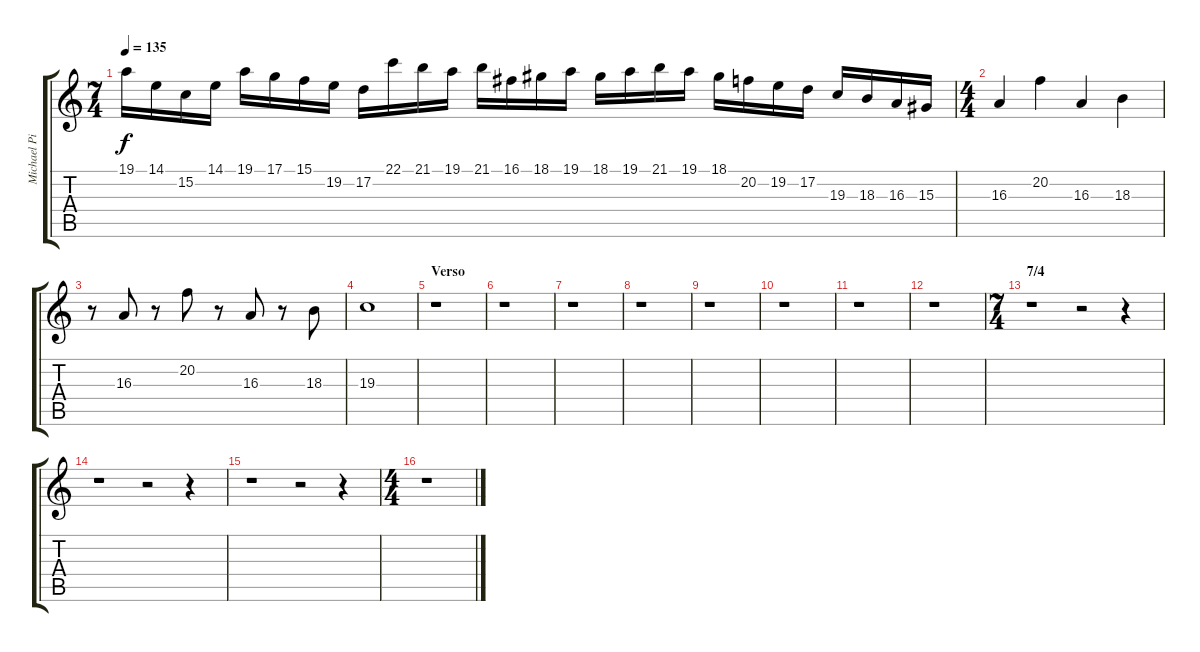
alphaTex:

\track ("Michael Pinella Lead" "Michael Pi") {instrument harpsichord}
\staff {score tabs}
\tuning (D4 A3 F3 C3 G2 D2) {hide}
\ts (7 4)
\tempo 135
\clef g2
\ks c
19.1.16{dy f} 14.1.16 15.2.16 14.1.16 19.1.16 17.1.16 15.1.16 19.2.16 17.2.16 22.1.16 21.1.16 19.1.16 21.1.16 16.1.16 18.1.16 19.1.16 18.1.16 19.1.16 21.1.16 19.1.16 18.1.16 20.2.16 19.2.16 17.2.16 19.3.16 18.3.16 16.3.16 15.3.16 |
\ts (4 4)
16.3.4{volume 11} 20.2.4 16.3.4 18.3.4 |
r.8 16.3.8 r.8 20.2.8 r.8 16.3.8 r.8 18.3.8 |
19.3.1 |
\section ("" "Verso")
r.1 |
r.1 |
r.1 |
r.1 |
r.1 |
r.1 |
r.1 |
r.1 |
\ts (7 4)
\section ("" "7/4")
r.1 r.2 r.4 |
r.1 r.2 r.4 |
r.1 r.2 r.4 |
\ts (4 4)
r.1
